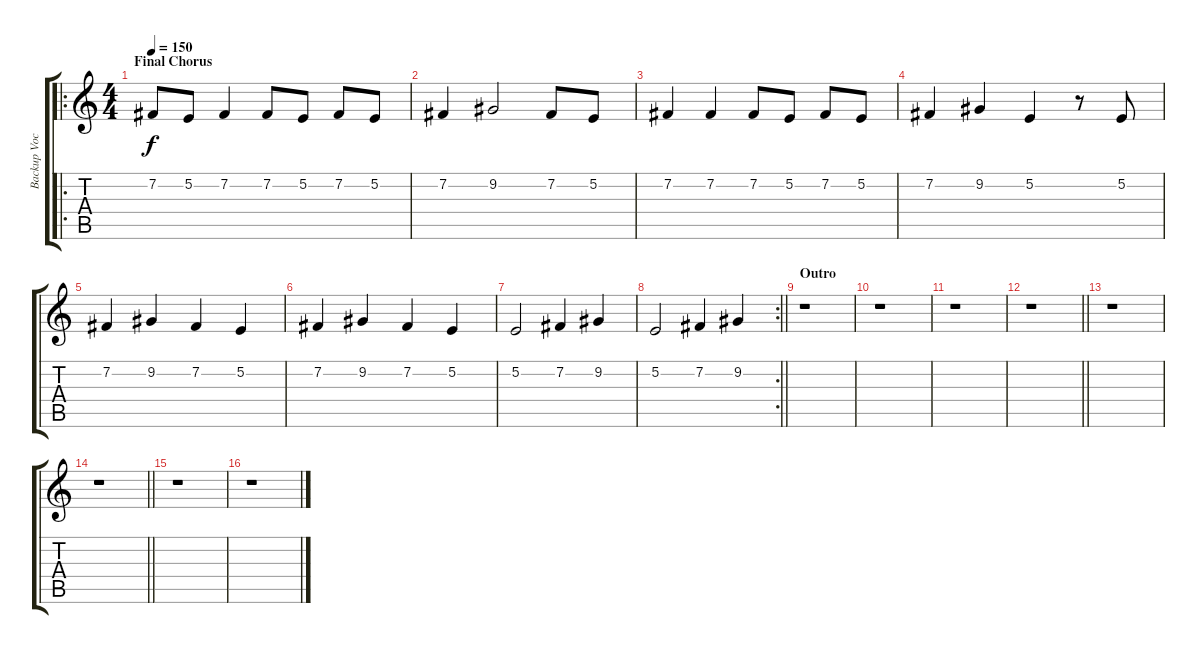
\track ("Backup Vocals" "Backup Voc") {instrument churchorgan}
\staff {score tabs}
\tuning (E4 B3 G3 D3 A2 E2) {hide}
\ro
\ts (4 4)
\section ("" "Final Chorus")
\tempo 150
\clef g2
\ks c
7.2.8{dy f} 5.2.8 7.2.4 7.2.8 5.2.8 7.2.8 5.2.8 |
7.2.4 9.2.2 7.2.8 5.2.8 |
7.2.4 7.2.4 7.2.8 5.2.8 7.2.8 5.2.8 |
7.2.4 9.2.4 5.2.4 r.8 5.2.8 |
7.2.4 9.2.4 7.2.4 5.2.4 |
7.2.4 9.2.4 7.2.4 5.2.4 |
5.2.2 7.2.4 9.2.4 |
\rc 2
\barLineRight lightlight
5.2.2 7.2.4 9.2.4 |
\section ("" "Outro")
r.1 |
r.1 |
r.1 |
\barLineRight lightlight
r.1 |
r.1 |
\barLineRight lightlight
r.1 |
r.1 |
r.1
